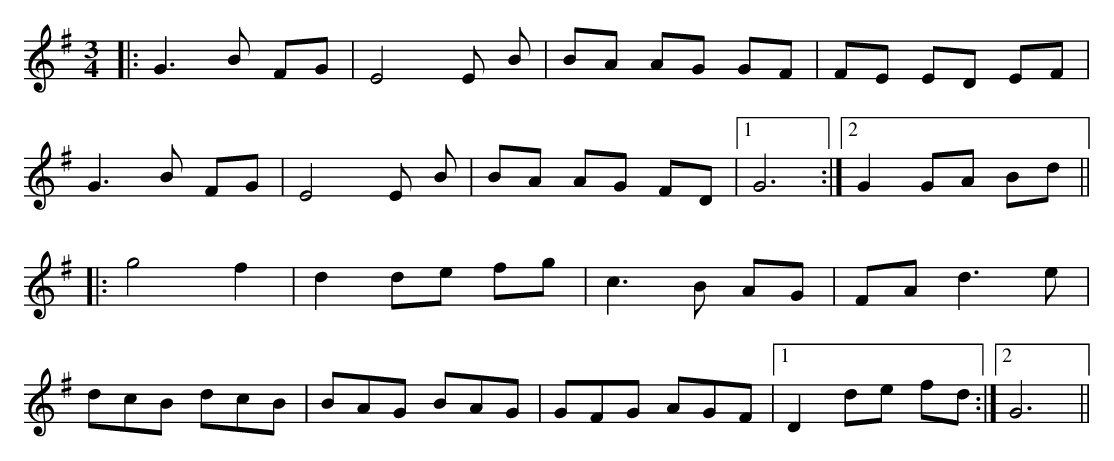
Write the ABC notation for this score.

X:1
M:3/4
K:G
|:G3 B FG|E4E B|BA AG GF|FE ED EF|
G3 B FG|E4E B|BA AG FD|1 G6:|2 G2 GA Bd||
|:g4 f2|d2 de fg|c3 B AG|FA d3 e|
dcB dcB|BAG BAG|GFG AGF|1 D2 de fd:|2 G6||
